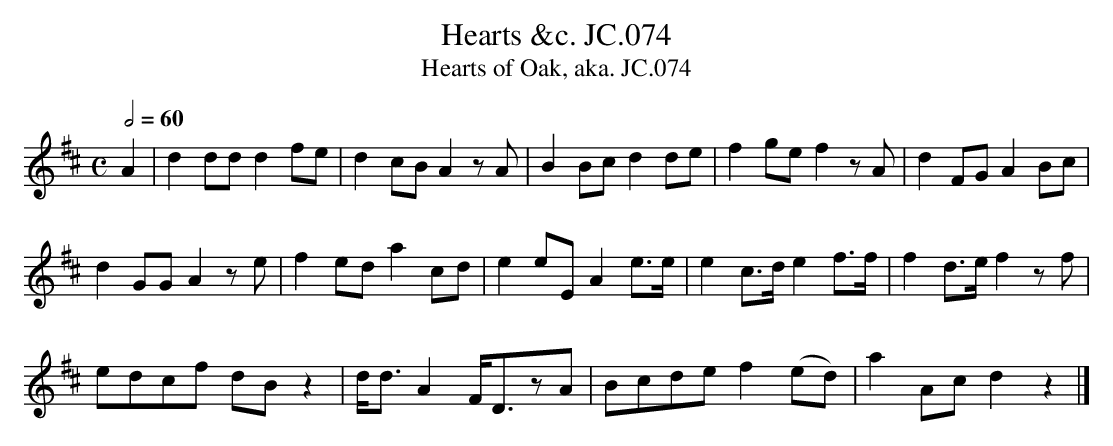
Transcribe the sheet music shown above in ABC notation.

X:1
T:Hearts &c. JC.074
T:Hearts of Oak, aka. JC.074
M:C
L:1/8
Q:2/4=60
K:D
A2|\\
d2ddd2fe|d2cBA2zA|B2Bcd2de|f2gef2zA|d2FGA2Bc|
d2GGA2ze|f2eda2cd|e2eEA2e>e|e2c>de2f>f|f2d>ef2zf|
edcf dBz2|d<dA2F<DzA|Bcdef2(ed)|a2Acd2z2|]
